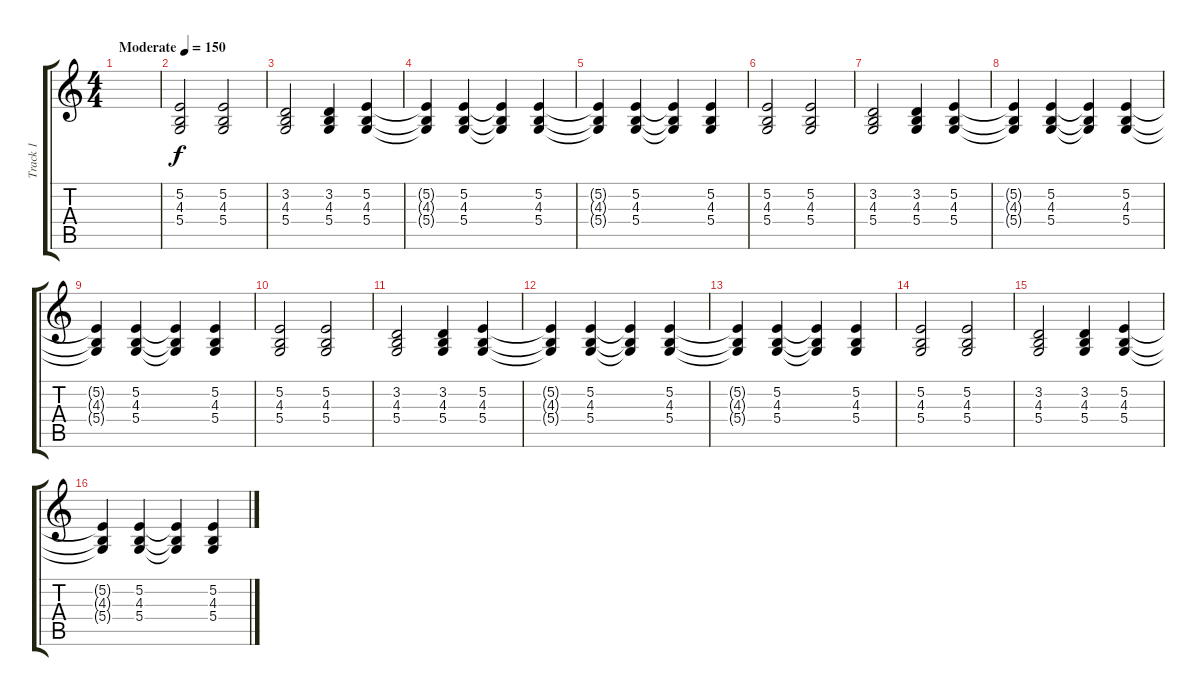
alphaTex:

\track ("Track 1" "Track 1") {instrument acousticgrandpiano}
\staff {score tabs}
\tuning (E4 B3 G3 D3 A2 E2) {hide}
\ts (4 4)
\tempo (150 "Moderate")
\clef g2
\ks c
|
(5.2 4.3 5.4).2 (5.2 4.3 5.4).2 |
(3.2 4.3 5.4).2 (3.2 4.3 5.4).4 (5.2 4.3 5.4).4 |
(5.2{t} 4.3{t} 5.4{t}).4 (5.2 4.3 5.4).4 (5.2{t} 4.3{t} 5.4{t}).4 (5.2 4.3 5.4).4 |
(5.2{t} 4.3{t} 5.4{t}).4 (5.2 4.3 5.4).4 (5.2{t} 4.3{t} 5.4{t}).4 (5.2 4.3 5.4).4 |
(5.2 4.3 5.4).2 (5.2 4.3 5.4).2 |
(3.2 4.3 5.4).2 (3.2 4.3 5.4).4 (5.2 4.3 5.4).4 |
(5.2{t} 4.3{t} 5.4{t}).4 (5.2 4.3 5.4).4 (5.2{t} 4.3{t} 5.4{t}).4 (5.2 4.3 5.4).4 |
(5.2{t} 4.3{t} 5.4{t}).4 (5.2 4.3 5.4).4 (5.2{t} 4.3{t} 5.4{t}).4 (5.2 4.3 5.4).4 |
(5.2 4.3 5.4).2 (5.2 4.3 5.4).2 |
(3.2 4.3 5.4).2 (3.2 4.3 5.4).4 (5.2 4.3 5.4).4 |
(5.2{t} 4.3{t} 5.4{t}).4 (5.2 4.3 5.4).4 (5.2{t} 4.3{t} 5.4{t}).4 (5.2 4.3 5.4).4 |
(5.2{t} 4.3{t} 5.4{t}).4 (5.2 4.3 5.4).4 (5.2{t} 4.3{t} 5.4{t}).4 (5.2 4.3 5.4).4 |
(5.2 4.3 5.4).2 (5.2 4.3 5.4).2 |
(3.2 4.3 5.4).2 (3.2 4.3 5.4).4 (5.2 4.3 5.4).4 |
(5.2{t} 4.3{t} 5.4{t}).4 (5.2 4.3 5.4).4 (5.2{t} 4.3{t} 5.4{t}).4 (5.2 4.3 5.4).4
